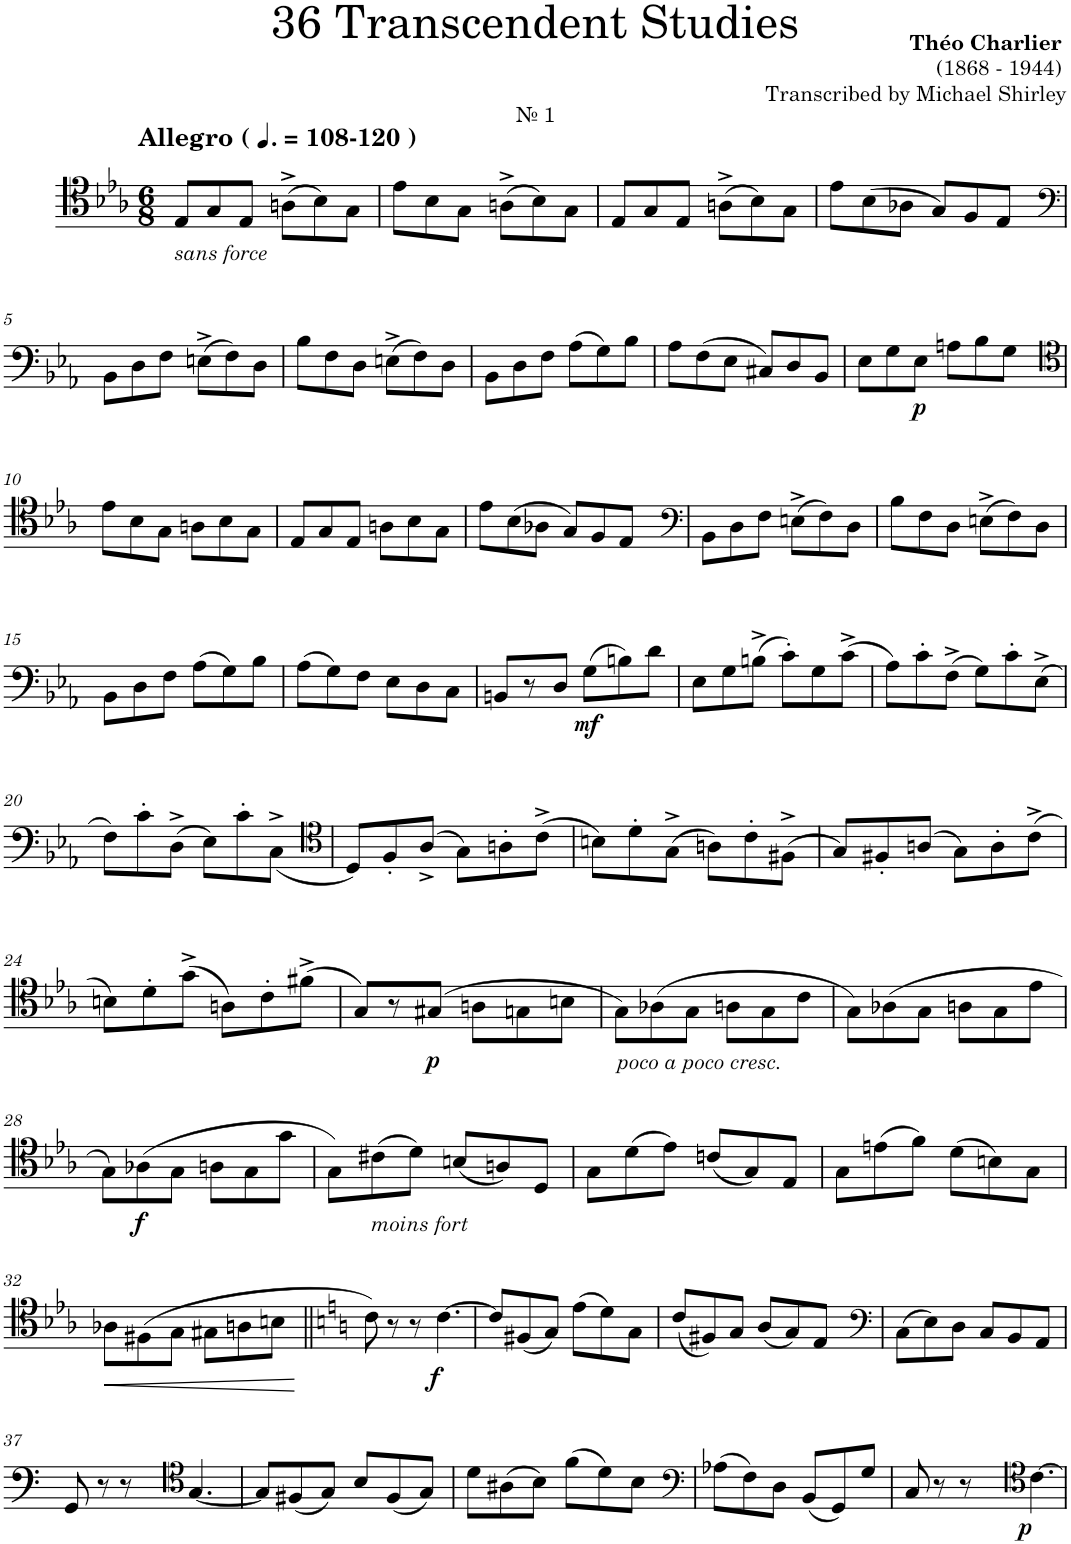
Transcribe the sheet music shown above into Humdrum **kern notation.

**kern	**dynam
*part1	*part1
*staff1	*staff1
*I"Trombone	*
*I'Tbn.	*
*clefC4	*
*k[b-e-a-]	*
*M6/8	*
*MM162	*
=1	=1
!LO:TX:a:t=№ 1	!
!LO:TX:a:B:t=Allegro (	!
!LO:TX:a:B:t=-120 )	!
!LO:TX:b:i:t=sans force	!
8E-/L	.
8G/	.
8E-/J	.
(8An^\L	.
8B-\)	.
8G\J	.
=2	=2
8e-\L	.
8B-\	.
8G\J	.
(8An^\L	.
8B-\)	.
8G\J	.
=3	=3
8E-/L	.
8G/	.
8E-/J	.
(8An^\L	.
8B-\)	.
8G\J	.
=4	=4
8e-\L	.
(8B-\	.
8A-X\J	.
8G/L)	.
8F/	.
8E-/J	.
!!LO:LB:g=z
=5	=5
*clefF4	*
8BB-\L	.
8D\	.
8F\J	.
(8En^\L	.
8F\)	.
8D\J	.
=6	=6
8B-\L	.
8F\	.
8D\J	.
(8En^\L	.
8F\)	.
8D\J	.
=7	=7
8BB-\L	.
8D\	.
8F\J	.
(8A-\L	.
8G\)	.
8B-\J	.
=8	=8
8A-\L	.
(8F\	.
8E-\J	.
8C#X/L)	.
8D/	.
8BB-/J	.
=9	=9
8E-\L	.
8G\	.
!	!LO:DY:b
8E-\J	p
8An\L	.
8B-\	.
8G\J	.
!!LO:LB:g=z
=10	=10
*clefC4	*
8e-\L	.
8B-\	.
8G\J	.
8An\L	.
8B-\	.
8G\J	.
=11	=11
8E-/L	.
8G/	.
8E-/J	.
8An\L	.
8B-\	.
8G\J	.
=12	=12
8e-\L	.
(8B-\	.
8A-X\J	.
8G/L)	.
8F/	.
8E-/J	.
=13	=13
*clefF4	*
8BB-\L	.
8D\	.
8F\J	.
(8En^\L	.
8F\)	.
8D\J	.
=14	=14
8B-\L	.
8F\	.
8D\J	.
(8En^\L	.
8F\)	.
8D\J	.
!!LO:LB:g=z
=15	=15
8BB-\L	.
8D\	.
8F\J	.
(8A-\L	.
8G\)	.
8B-\J	.
=16	=16
(8A-\L	.
8G\)	.
8F\J	.
8E-\L	.
8D\	.
8C\J	.
=17	=17
8BBn/L	.
8r	.
8D/J	.
!	!LO:DY:b
(8G\L	mf
8Bn\)	.
8d\J	.
=18	=18
8E-\L	.
8G\	.
(8Bn^\J	.
8c'\L)	.
8G\	.
(8c^\J	.
=19	=19
8A-\L)	.
8c'\	.
(8F^\J	.
8G\L)	.
8c'\	.
(8E-^\J	.
!!LO:LB:g=z
=20	=20
8F\L)	.
8c'\	.
(8D^\J	.
8E-\L)	.
8c'\	.
(<8C^\J	.
=21	=21
*clefC4	*
8D/L)	.
8F'/	.
(8A-^/J	.
8G\L)	.
8An'\	.
(8c^\J	.
=22	=22
8Bn\L)	.
8d'\	.
(8G^\J	.
8An\L)	.
8c'\	.
(8F#X^\J	.
=23	=23
8G/L)	.
8F#X'/	.
(8An/J	.
8G\L)	.
8A'\	.
(8c^\J	.
!!LO:LB:g=z
=24	=24
8Bn\L)	.
8d'\	.
(8g^\J	.
8An\L)	.
8c'\	.
(8f#X^\J	.
=25	=25
8G/L)	.
8r	.
!	!LO:DY:b
(>8G#X/J	p
8An\L	.
8Gn\	.
8Bn\J	.
=26	=26
!LO:TX:b:i:t=poco a poco cresc.	!
8G\L)	.
(8A-X\	.
8G\J	.
8An\L	.
8G\	.
8c\J	.
=27	=27
8G\L)	.
(8A-X\	.
8G\J	.
8An\L	.
8G\	.
8e-\J	.
!!LO:LB:g=z
=28	=28
8G\L)	.
!	!LO:DY:b
(8A-X\	f
8G\J	.
8An\L	.
8G\	.
8g\J	.
=29	=29
8G\L)	.
!LO:TX:b:i:t=moins fort	!
(8c#X\	.
8d\J)	.
(8Bn/L	.
8An/)	.
8D/J	.
=30	=30
8G\L	.
(8d\	.
8e-\J)	.
(8cn/L	.
8G/)	.
8E-/J	.
=31	=31
8G\L	.
(8en\	.
8f\J)	.
(8d\L	.
8Bn\)	.
8G\J	.
!!LO:LB:g=z
=32	=32
!	!LO:HP:b
8A-X\L	<
(8F#X\	.
8G\J	.
8G#X\L	.
8An\	.
8Bn\J	.
.	[
=33||	=33||
*k[]	*
8c\)	.
8r	.
8r	.
!	!LO:DY:b
[4.c\	f
=34	=34
8c/L]	.
(8F#X/	.
8G/J)	.
(8e\L	.
8d\)	.
8G\J	.
=35	=35
(8c/L	.
8F#X/)	.
8G/J	.
(8A/L	.
8G/)	.
8E/J	.
=36	=36
*clefF4	*
(8C\L	.
8E\)	.
8D\J	.
8C/L	.
8BB/	.
8AA/J	.
!!LO:LB:g=z
=37	=37
8GG/	.
8r	.
8r	.
*clefC4	*
[4.G/	.
=38	=38
8G/L]	.
(8F#X/	.
8G/J)	.
8B/L	.
(8F#/	.
8G/J)	.
=39	=39
8d\L	.
(8A#X\	.
8B\J)	.
(8f\L	.
8d\)	.
8B\J	.
=40	=40
*clefF4	*
(8A-X\L	.
8F\)	.
8D\J	.
(8BB/L	.
8GG/)	.
8G/J	.
=41	=41
8C/	.
8r	.
8r	.
*clefC4	*
!	!LO:DY:b
[4.c\	p
=	=
*-	*-
